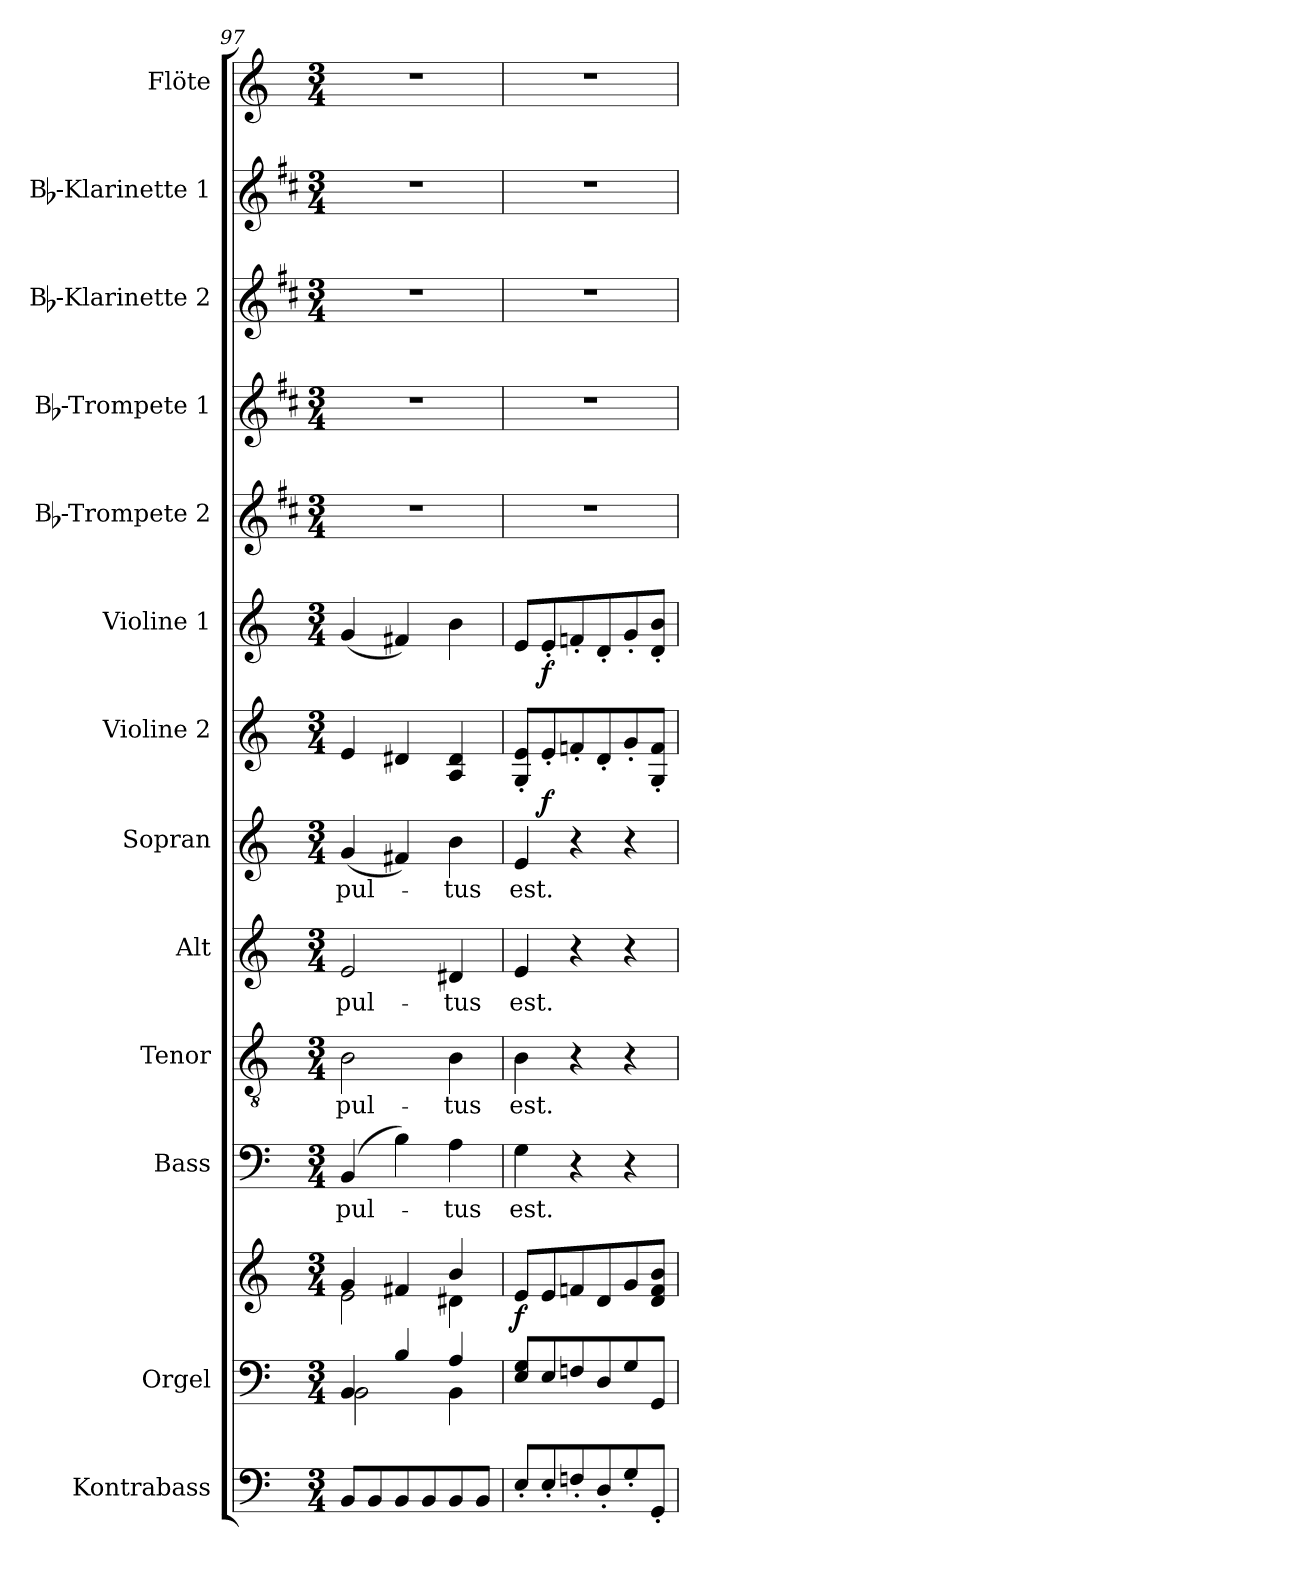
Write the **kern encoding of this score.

**kern	**kern	**kern	**dynam	**kern	**text	**kern	**text	**kern	**text	**kern	**text	**kern	**dynam	**kern	**dynam	**kern	**kern	**kern	**kern	**kern
*part13	*part12	*part12	*part12	*part11	*part11	*part10	*part10	*part9	*part9	*part8	*part8	*part7	*part7	*part6	*part6	*part5	*part4	*part3	*part2	*part1
*staff14	*staff13	*staff12	*staff12/13	*staff11	*staff11	*staff10	*staff10	*staff9	*staff9	*staff8	*staff8	*staff7	*staff7	*staff6	*staff6	*staff5	*staff4	*staff3	*staff2	*staff1
*I"Kontrabass	*I"Orgel	*	*	*I"Bass	*	*I"Tenor	*	*I"Alt	*	*I"Sopran	*	*I"Violine 2	*	*I"Violine 1	*	*I"Bb-Trompete 2	*I"Bb-Trompete 1	*I"Bb-Klarinette 2	*I"Bb-Klarinette 1	*I"Flöte
*I'Kb.	*I'Org.	*	*	*I'B.	*	*I'T.	*	*I'A.	*	*I'S.	*	*I'Vl. 2	*	*I'Vl. 1	*	*I'Bb Trp. 2	*I'Bb Trp. 1	*I'Bb Kl. 2	*I'Bb Kl. 1	*I'Fl.
*clefF4	*clefF4	*clefG2	*	*clefF4	*	*clefGv2	*	*clefG2	*	*clefG2	*	*clefG2	*	*clefG2	*	*clefG2	*clefG2	*clefG2	*clefG2	*clefG2
*ITrd7c12	*	*	*	*	*	*	*	*	*	*	*	*	*	*	*	*ITrd1c2	*ITrd1c2	*ITrd1c2	*ITrd1c2	*
*k[]	*k[]	*k[]	*	*k[]	*	*k[]	*	*k[]	*	*k[]	*	*k[]	*	*k[]	*	*k[]	*k[]	*k[]	*k[]	*k[]
*C:	*C:	*C:	*	*C:	*	*C:	*	*C:	*	*C:	*	*C:	*	*C:	*	*C:	*C:	*C:	*C:	*C:
*M3/4	*M3/4	*M3/4	*	*M3/4	*	*M3/4	*	*M3/4	*	*M3/4	*	*M3/4	*	*M3/4	*	*M3/4	*M3/4	*M3/4	*M3/4	*M3/4
=97	=97	=97	=97	=97	=97	=97	=97	=97	=97	=97	=97	=97	=97	=97	=97	=97	=97	=97	=97	=97
*	*^	*^	*	*	*	*	*	*	*	*	*	*	*	*	*	*	*	*	*	*
!	!	!	!	!	!	!	!LO:LY:b	!	!LO:LY:b	!	!LO:LY:b	!	!LO:LY:b	!	!	!	!	!	!	!	!	!
8BBB/L	4BB/	2BB\	4g/	2e\	.	(4BB/	-pul-	2B\	-pul-	2e/	-pul-	(<4g/	-pul-	4e/	.	(<4g/	.	2.r	2.r	2.r	2.r	2.r
8BBB/	.	.	.	.	.	.	.	.	.	.	.	.	.	.	.	.	.	.	.	.	.	.
8BBB/	4B/	.	4f#X/	.	.	4B\)	.	.	.	.	.	4f#X/)	.	4d#X/	.	4f#X/)	.	.	.	.	.	.
8BBB/	.	.	.	.	.	.	.	.	.	.	.	.	.	.	.	.	.	.	.	.	.	.
!	!	!	!	!	!	!	!LO:LY:b	!	!LO:LY:b	!	!LO:LY:b	!	!LO:LY:b	!	!	!	!	!	!	!	!	!
8BBB/	4A/	4BB\	4b/	4d#X\	.	4A\	-tus	4B\	-tus	4d#X/	-tus	4b\	-tus	4A/ 4d#/	.	4b\	.	.	.	.	.	.
8BBB/J	.	.	.	.	.	.	.	.	.	.	.	.	.	.	.	.	.	.	.	.	.	.
*	*v	*v	*	*	*	*	*	*	*	*	*	*	*	*	*	*	*	*	*	*	*	*
*	*	*v	*v	*	*	*	*	*	*	*	*	*	*	*	*	*	*	*	*	*	*
=98	=98	=98	=98	=98	=98	=98	=98	=98	=98	=98	=98	=98	=98	=98	=98	=98	=98	=98	=98	=98
!	!	!	!LO:DY:b	!	!LO:LY:b	!	!LO:LY:b	!	!LO:LY:b	!	!LO:LY:b	!	!	!	!	!	!	!	!	!
8EE'</L	8E/ 8G/L	8e/L	f	4G\	est.	4B\	est.	4e/	est.	4e/	est.	8G/'< 8e/'<L	.	8e/L	.	2.r	2.r	2.r	2.r	2.r
!	!	!	!	!	!	!	!	!	!	!	!	!	!LO:DY:b	!	!LO:DY:b	!	!	!	!	!
8EE'</	8E/	8e/	.	.	.	.	.	.	.	.	.	8e'</	f	8e'</	f	.	.	.	.	.
8FFn'</	8Fn/	8fn/	.	4r	.	4r	.	4r	.	4r	.	8fn'</	.	8fn'</	.	.	.	.	.	.
8DD'</	8D/	8d/	.	.	.	.	.	.	.	.	.	8d'</	.	8d'</	.	.	.	.	.	.
8GG'</	8G/	8g/	.	4r	.	4r	.	4r	.	4r	.	8g'</	.	8g'</	.	.	.	.	.	.
8GGG'</J	8GG/J	8d/ 8f/ 8b/J	.	.	.	.	.	.	.	.	.	8G/'< 8f/'<J	.	8d/'< 8b/'<J	.	.	.	.	.	.
=	=	=	=	=	=	=	=	=	=	=	=	=	=	=	=	=	=	=	=	=
*-	*-	*-	*-	*-	*-	*-	*-	*-	*-	*-	*-	*-	*-	*-	*-	*-	*-	*-	*-	*-
